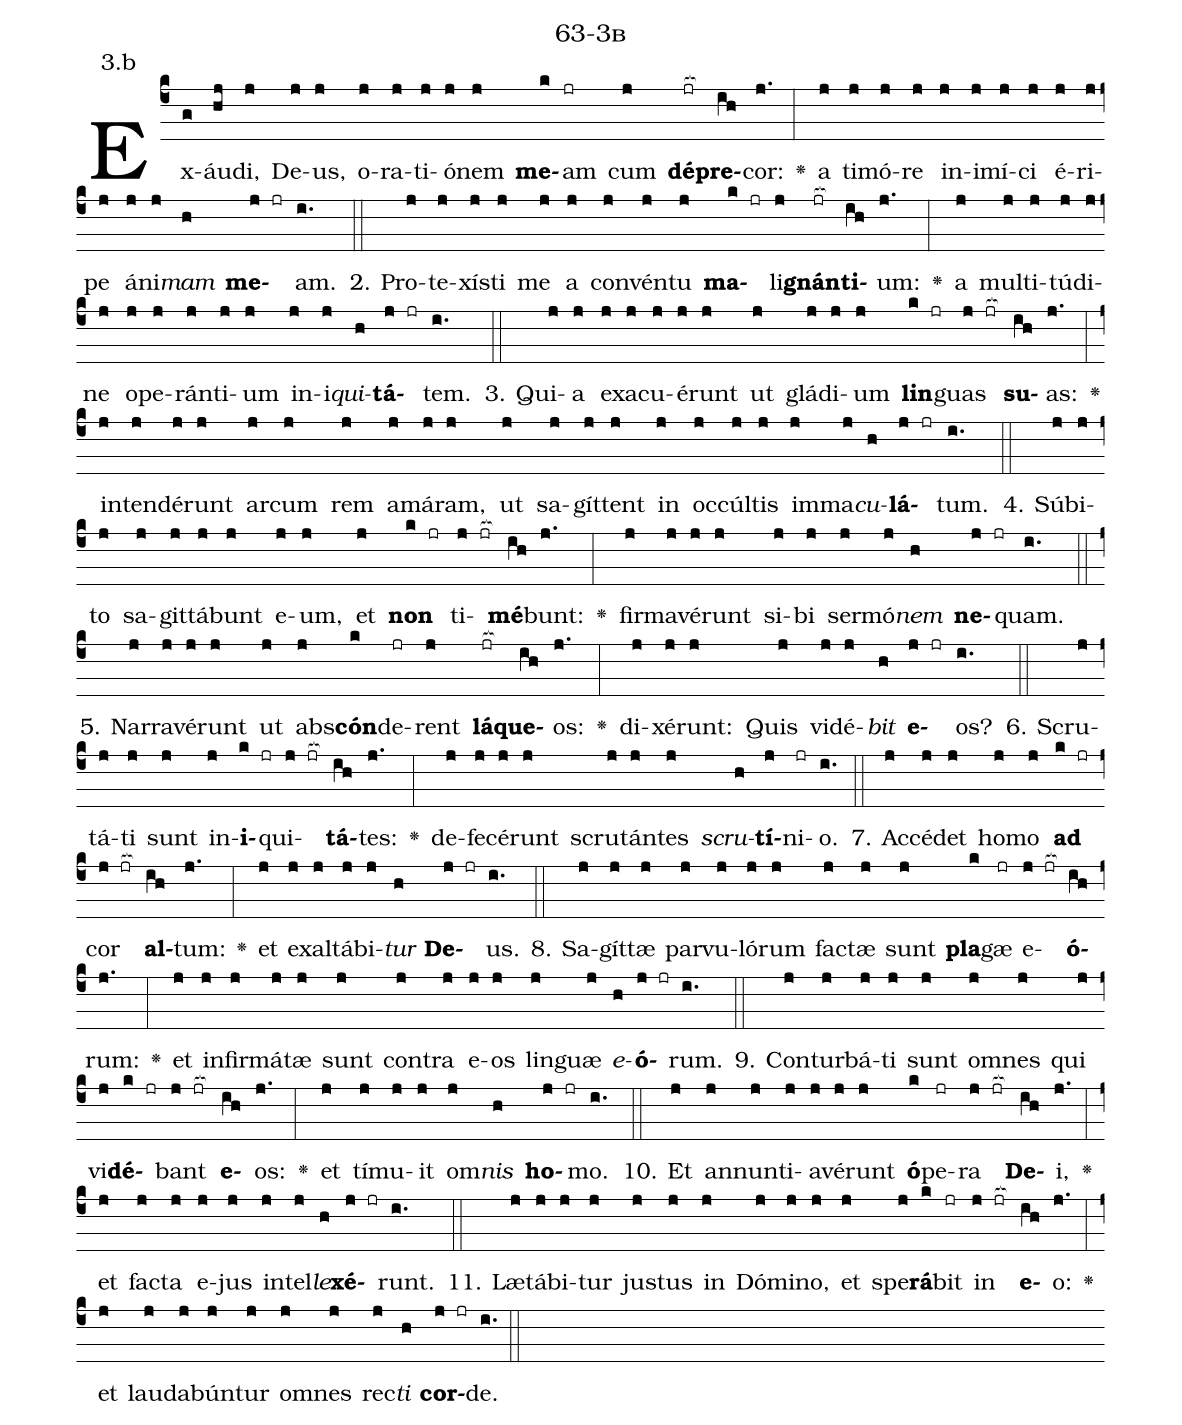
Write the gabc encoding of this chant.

name: 63-3b;
annotation: 3.b;
%%
(c4)Ex(g)áu(hj)di,(j) De(j)us,(j) o(j)ra(j)ti(j)ó(j)nem(j) <b>me</b>(k)am(jr) cum(j) <b>dé</b>(jr[ocb:1{])<b>pre</b>(ih[ocb:0}])cor:(j.) <v>\greheightstar</v>(:) a(j) ti(j)mó(j)re(j) in(j)i(j)mí(j)ci(j) é(j)ri(j)pe(j) á(j)ni(j)<i>mam</i>(h) <b>me</b>(j jr)am.(i.) (::)
2. Pro(j)te(j)xís(j)ti(j) me(j) a(j) con(j)vén(j)tu(j) <b>ma</b>(k jr)li(j)<b>gnán</b>(jr[ocb:1{])<b>ti</b>(ih[ocb:0}])um:(j.) <v>\greheightstar</v>(:) a(j) mul(j)ti(j)tú(j)di(j)ne(j) o(j)pe(j)rán(j)ti(j)um(j) in(j)i(j)<i>qui</i>(h)<b>tá</b>(j jr)tem.(i.) (::)
3. Qui(j)a(j) ex(j)a(j)cu(j)é(j)runt(j) ut(j) glá(j)di(j)um(j) <b>lin</b>(k jr)guas(j jr[ocb:1{]) <b>su</b>(ih[ocb:0}])as:(j.) <v>\greheightstar</v>(:) in(j)ten(j)dé(j)runt(j) ar(j)cum(j) rem(j) a(j)má(j)ram,(j) ut(j) sa(j)gít(j)tent(j) in(j) oc(j)cúl(j)tis(j) im(j)ma(j)<i>cu</i>(h)<b>lá</b>(j jr)tum.(i.) (::)
4. Súb(j)i(j)to(j) sa(j)git(j)tá(j)bunt(j) e(j)um,(j) et(j) <b>non</b>(k jr) ti(j jr[ocb:1{])<b>mé</b>(ih[ocb:0}])bunt:(j.) <v>\greheightstar</v>(:) fir(j)ma(j)vé(j)runt(j) si(j)bi(j) ser(j)mó(j)<i>nem</i>(h) <b>ne</b>(j jr)quam.(i.) (::)
5. Nar(j)ra(j)vé(j)runt(j) ut(j) abs(j)<b>cón</b>(k)de(jr)rent(j) <b>lá</b>(jr[ocb:1{])<b>que</b>(ih[ocb:0}])os:(j.) <v>\greheightstar</v>(:) di(j)xé(j)runt:(j) Quis(j) vi(j)dé(j)<i>bit</i>(h) <b>e</b>(j jr)os?(i.) (::)
6. Scru(j)tá(j)ti(j) sunt(j) in(j)<b>i</b>(k jr)qui(j jr[ocb:1{])<b>tá</b>(ih[ocb:0}])tes:(j.) <v>\greheightstar</v>(:) de(j)fe(j)cé(j)runt(j) scru(j)tán(j)tes(j) <i>scru</i>(h)<b>tí</b>(j)ni(jr)o.(i.) (::)
7. Ac(j)cé(j)det(j) ho(j)mo(j) <b>ad</b>(k jr) cor(j jr[ocb:1{]) <b>al</b>(ih[ocb:0}])tum:(j.) <v>\greheightstar</v>(:) et(j) ex(j)al(j)tá(j)bi(j)<i>tur</i>(h) <b>De</b>(j jr)us.(i.) (::)
8. Sa(j)gít(j)tæ(j) par(j)vu(j)ló(j)rum(j) fac(j)tæ(j) sunt(j) <b>pla</b>(k)gæ(jr) e(j jr[ocb:1{])<b>ó</b>(ih[ocb:0}])rum:(j.) <v>\greheightstar</v>(:) et(j) in(j)fir(j)má(j)tæ(j) sunt(j) con(j)tra(j) e(j)os(j) lin(j)guæ(j) <i>e</i>(h)<b>ó</b>(j jr)rum.(i.) (::)
9. Con(j)tur(j)bá(j)ti(j) sunt(j) om(j)nes(j) qui(j) vi(j)<b>dé</b>(k jr)bant(j jr[ocb:1{]) <b>e</b>(ih[ocb:0}])os:(j.) <v>\greheightstar</v>(:) et(j) tí(j)mu(j)it(j) om(j)<i>nis</i>(h) <b>ho</b>(j jr)mo.(i.) (::)
10. Et(j) an(j)nun(j)ti(j)a(j)vé(j)runt(j) <b>ó</b>(k)pe(jr)ra(j jr[ocb:1{]) <b>De</b>(ih[ocb:0}])i,(j.) <v>\greheightstar</v>(:) et(j) fac(j)ta(j) e(j)jus(j) in(j)tel(j)<i>le</i>(h)<b>xé</b>(j jr)runt.(i.) (::)
11. Læ(j)tá(j)bi(j)tur(j) jus(j)tus(j) in(j) Dó(j)mi(j)no,(j) et(j) spe(j)<b>rá</b>(k)bit(jr) in(j jr[ocb:1{]) <b>e</b>(ih[ocb:0}])o:(j.) <v>\greheightstar</v>(:) et(j) lau(j)da(j)bún(j)tur(j) om(j)nes(j) rec(j)<i>ti</i>(h) <b>cor</b>(j jr)de.(i.) (::)
